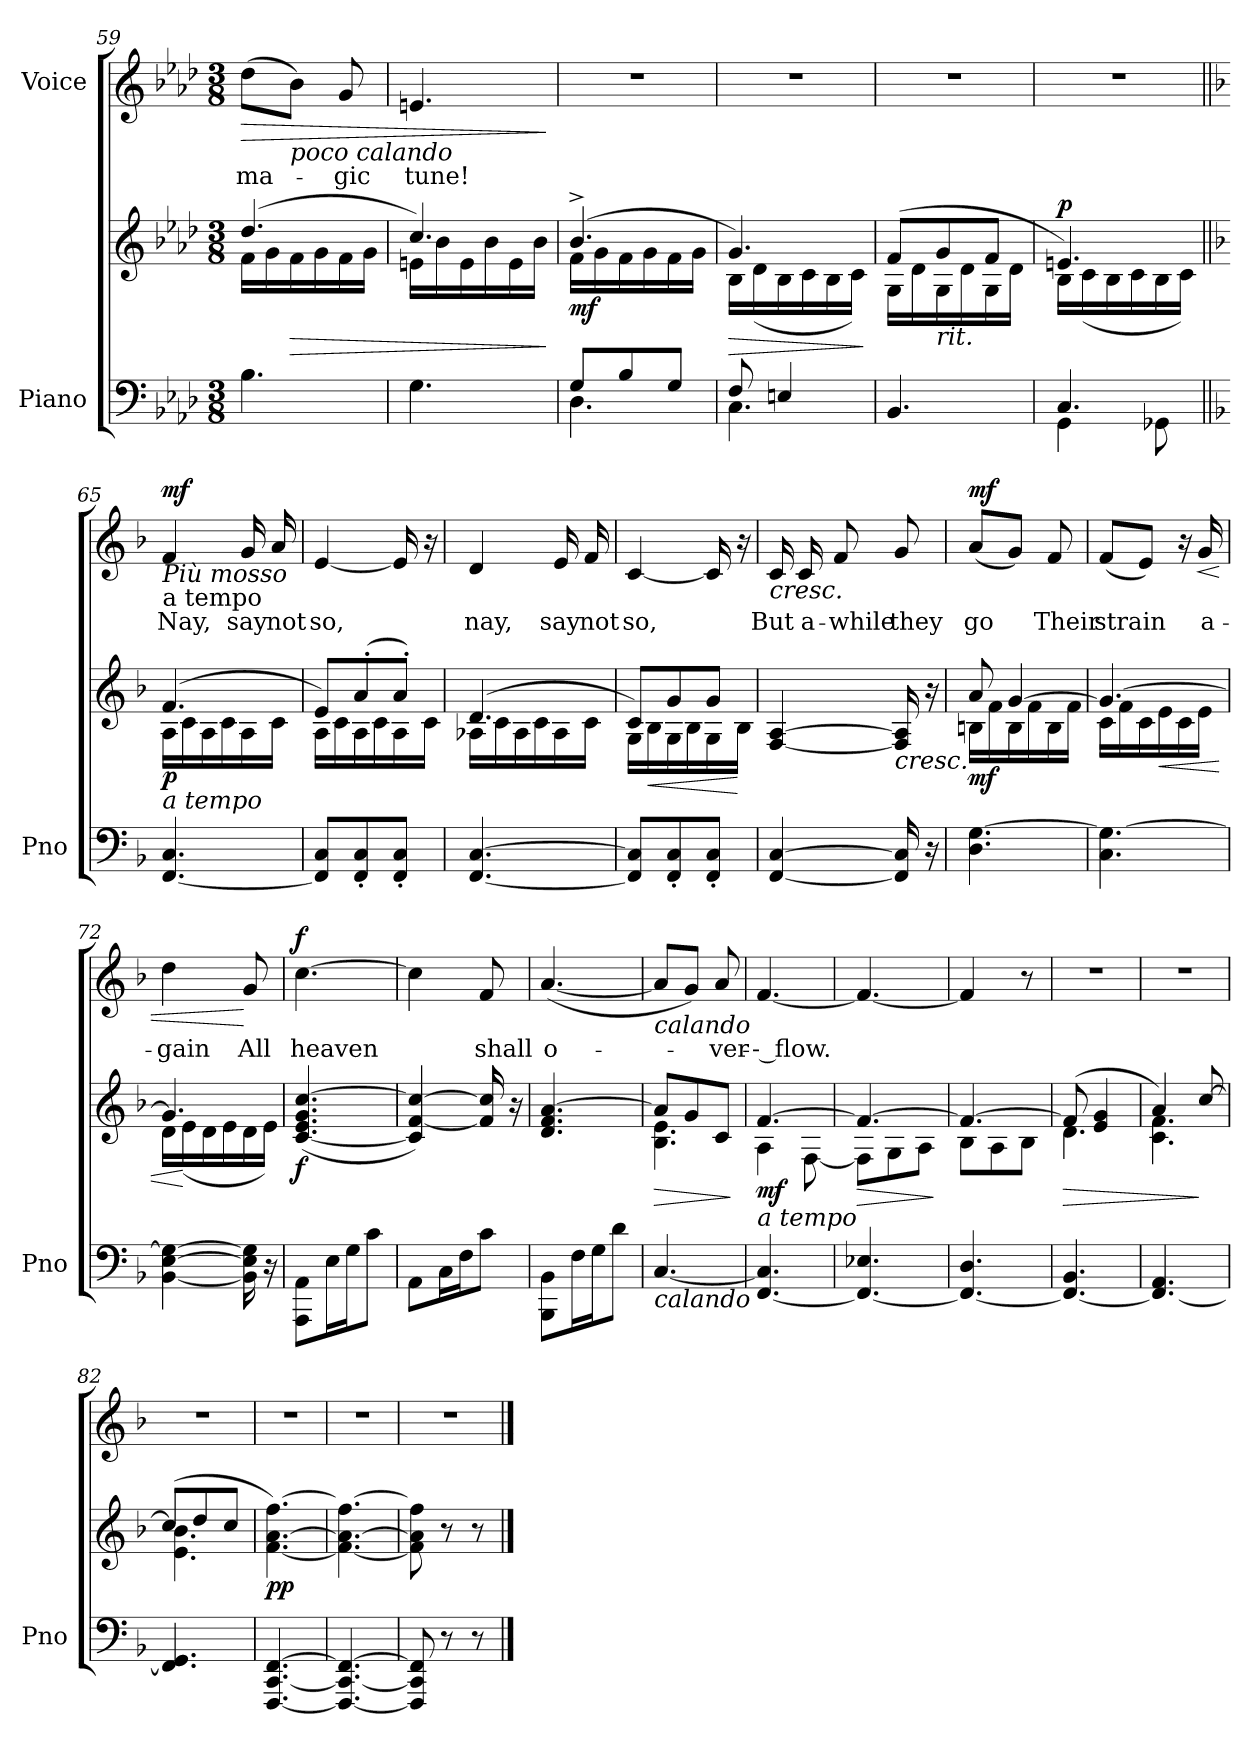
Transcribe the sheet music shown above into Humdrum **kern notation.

**kern	**kern	**dynam	**kern	**text	**dynam
*part2	*part2	*part2	*part1	*part1	*part1
*staff3	*staff2	*staff2/3	*staff1	*staff1	*staff1
*I"Piano	*	*	*I"Voice	*	*
*I'Pno	*	*	*	*	*
*clefF4	*clefG2	*	*clefG2	*	*
*k[b-e-a-d-]	*k[b-e-a-d-]	*	*k[b-e-a-d-]	*	*
*M3/8	*M3/8	*	*M3/8	*	*
=59	=59	=59	=59	=59	=59
*	*^	*	*	*	*
!	!	!	!	!	!LO:LY:b	!LO:HP:b
4.B-\	(4.dd-/	16f\LL	.	(8dd-\L	ma-	>
.	.	16g\	.	.	.	.
!	!	!	!	!LO:TX:b:i:t=poco calando	!	!
!	!	!	!LO:HP:b	!	!	!
.	.	16f\	>	8b-\J)	.	.
.	.	16g\	.	.	.	.
!	!	!	!	!	!LO:LY:b	!
.	.	16f\	.	8g/	-gic	.
.	.	16g\JJ	.	.	.	.
=60	=60	=60	=60	=60	=60	=60
!	!	!	!	!	!LO:LY:b	!
4.G\	4.cc/)	16en\LL	.	4.en/	tune!	.
.	.	16b-\	.	.	.	.
.	.	16e\	.	.	.	.
.	.	16b-\	.	.	.	.
.	.	16e\	.	.	.	.
.	.	16b-\JJ	.	.	.	.
*	*v	*v	*	*	*	*
.	.	]	.	.	]
!!LO:PB:g=z
=61	=61	=61	=61	=61	=61
*^	*^	*	*	*	*
!	!	!	!	!LO:DY:b	!	!	!
8G/L	4.D-\	(4.b-^/	16f\LL	mf	4.r	.	.
.	.	.	16g\	.	.	.	.
8B-/	.	.	16f\	.	.	.	.
.	.	.	16g\	.	.	.	.
8G/J	.	.	16f\	.	.	.	.
.	.	.	16g\JJ	.	.	.	.
=62	=62	=62	=62	=62	=62	=62	=62
!	!	!	!	!LO:HP:b	!	!	!
8F/	4.C\	4.g/)	16B-\LL	>	4.r	.	.
.	.	.	(>16d-\	.	.	.	.
4En/	.	.	16B-\	.	.	.	.
.	.	.	16c\	.	.	.	.
.	.	.	16B-\	.	.	.	.
.	.	.	16c\JJ)	.	.	.	.
*v	*v	*	*	*	*	*	*
*	*v	*v	*	*	*	*
.	.	]	.	.	.
=63	=63	=63	=63	=63	=63
*	*^	*	*	*	*
4.BB-/	(8f/L	16G\LL	.	4.r	.	.
.	.	16d-\	.	.	.	.
!	!LO:TX:b:i:t=rit.	!	!	!	!	!
.	8g/	16G\	.	.	.	.
.	.	16d-\	.	.	.	.
.	8f/J	16G\	.	.	.	.
.	.	16d-\JJ	.	.	.	.
=64	=64	=64	=64	=64	=64	=64
*^	*	*	*	*	*	*
!	!	!	!	!LO:DY:a	!	!	!
4.C/	4GG\	4.en/)	16B-\LL	p	4.r	.	.
.	.	.	(>16c\	.	.	.	.
.	.	.	16B-\	.	.	.	.
.	.	.	16c\	.	.	.	.
.	8GG-X\	.	16B-\	.	.	.	.
.	.	.	16c\JJ)	.	.	.	.
*v	*v	*	*	*	*	*	*
!!LO:LB:g=z
=65||	=65||	=65||	=65||	=65||	=65||	=65||
*k[b-]	*k[b-]	*	*	*k[b-]	*	*
!	!	!	!	!LO:TX:b:i:t=Più mosso	!	!
!	!	!	!	!LO:TX:b:t=a tempo	!	!
!	!LO:TX:b:i:t=a tempo	!	!	!	!	!
!	!	!	!LO:DY:b	!	!LO:LY:b	!LO:DY:a
(>[4.FF/ 4.C/	(4.f/	16A\LL	p	4f/	Nay,	mf
.	.	16c\	.	.	.	.
.	.	16A\	.	.	.	.
.	.	16c\	.	.	.	.
!	!	!	!	!	!LO:LY:b	!
.	.	16A\	.	16g/	say	.
!	!	!	!	!	!LO:LY:b	!
.	.	16c\JJ	.	16a/	not	.
!!LO:LB:g=z
=66	=66	=66	=66	=66	=66	=66
!	!	!	!	!	!LO:LY:b	!
8FF/] 8C/L	8e/L))	16A\LL	.	[4e/	so,	.
.	.	16c\	.	.	.	.
8FF/' 8C/'	(8a'/	16A\	.	.	.	.
.	.	16c\	.	.	.	.
8FF/' 8C/'J	8a'/J)	16A\	.	16e/]	.	.
.	.	16c\JJ	.	16r	.	.
=67	=67	=67	=67	=67	=67	=67
!	!	!	!	!	!LO:LY:b	!
[4.FF/ [4.C/	(4.d/	16A-X\LL	.	4d/	nay,	.
.	.	16c\	.	.	.	.
.	.	16A-\	.	.	.	.
.	.	16c\	.	.	.	.
!	!	!	!	!	!LO:LY:b	!
.	.	16A-\	.	16e/	say	.
!	!	!	!	!	!LO:LY:b	!
.	.	16c\JJ	.	16f/	not	.
=68	=68	=68	=68	=68	=68	=68
!	!	!	!	!	!LO:LY:b	!
8FF/] 8C/]L	8c/L)	16G\LL	.	[4c/	so,	.
!	!	!	!LO:HP:b	!	!	!
.	.	16B-\	<	.	.	.
8FF/' 8C/'	8g/	16G\	.	.	.	.
.	.	16B-\	.	.	.	.
8FF/' 8C/'J	8g/J	16G\	.	16c/]	.	.
.	.	16B-\JJ	[	16r	.	.
=69	=69	=69	=69	=69	=69	=69
!	!	!	!	!	!LO:LY:b	!LO:HP:b
*	*v	*v	*	*	*	*
[4FF/ [4C/	[4F/ [4A/	.	16c/	But	<
!	!	!	!	!LO:LY:b	!
.	.	.	16c/	a-	.
!	!	!	!	!LO:LY:b	!
.	.	.	8f/	-while	.
!	!	!LO:HP:b	!	!LO:LY:b	!
16FF/] 16C/]	16F/] 16A/]	<	8g/	they	.
16r	16r	.	.	.	.
=70	=70	=70	=70	=70	=70
*	*^	*	*	*	*
!	!	!	!LO:DY:b	!	!LO:LY:b	!LO:DY:a
4.D\ [4.G\	8a/	16Bn\LL	mf	(8a/L	go	mf
.	.	16f\	.	.	.	.
.	[4g/	16B\	.	8g/J)	.	[
.	.	16f\	.	.	.	.
!	!	!	!	!	!LO:LY:b	!
.	.	16B\	.	8f/	Their	.
.	.	16f\JJ	.	.	.	.
*	*v	*v	*	*	*	*
.	.	[	.	.	.
!!LO:LB:g=z
=71	=71	=71	=71	=71	=71
*	*^	*	*	*	*
!	!	!	!	!	!LO:LY:b	!
4.C\ 4.G\_	4.g/_	16c\LL	.	(8f/L	strain	.
.	.	16f\	.	.	.	.
.	.	16c\	.	8e/J)	.	.
!	!	!	!LO:HP:b	!	!	!
.	.	16e\	<	.	.	.
.	.	16c\	.	16r	.	.
!	!	!	!	!	!LO:LY:b	!LO:HP:b
.	.	16e\JJ	.	16g/	a-	<
=72	=72	=72	=72	=72	=72	=72
!	!	!	!	!	!LO:LY:b	!
[4BB-\ [4E\ 4G\_	4.g/]	16d\LL	.	4dd\	-gain	.
.	.	(>16e\	[	.	.	.
.	.	16d\	.	.	.	.
.	.	16e\	.	.	.	.
!	!	!	!	!	!LO:LY:b	!
16BB-\] 16E\] 16G\]	.	16d\	.	8g/	All	[
16r	.	16e\JJ)	.	.	.	.
=73	=73	=73	=73	=73	=73	=73
!	!	!	!LO:DY:b	!	!LO:LY:b	!LO:DY:a
*	*v	*v	*	*	*	*
8AAA\ 8AA\L	(<[4.c/ 4.e/ 4.g/ [4.cc/	f	[4.cc\	heaven	f
16E\L	.	.	.	.	.
16G\J	.	.	.	.	.
8c\J	.	.	.	.	.
=74	=74	=74	=74	=74	=74
8AA\L	4c/] [4f/ 4cc/_)	.	4cc\]	.	.
16C\L	.	.	.	.	.
16F\J	.	.	.	.	.
!	!	!	!	!LO:LY:b	!
8c\J	16f/] 16cc/]	.	8f/	shall	.
.	16r	.	.	.	.
=75	=75	=75	=75	=75	=75
!	!	!	!	!LO:LY:b	!
8BBB-\ 8BB-\L	4.d/ 4.f/ [4.a/	.	(<[4.a/	o-	.
16F\L	.	.	.	.	.
16G\J	.	.	.	.	.
8d\J	.	.	.	.	.
=76	=76	=76	=76	=76	=76
!	!	!	!LO:TX:b:i:t=calando	!	!
!LO:TX:b:i:t=calando	!	!	!	!	!
!	!	!LO:HP:b	!	!	!
*	*^	*	*	*	*
[>4.C/	8a/L]	4.B-\ 4.e\	>	8a/L]	.	.
.	8g/	.	.	8g/J)	.	.
!	!	!	!	!	!LO:LY:b	!
.	8c/J	.	.	8a/	-ver-	.
*	*v	*v	*	*	*	*
.	.	]	.	.	.
!!LO:PB:g=z
=77	=77	=77	=77	=77	=77
*	*^	*	*	*	*
!	!LO:TX:b:i:t=a tempo	!	!	!	!	!
!	!	!	!LO:DY:b	!	!LO:LY:b	!
[4.FF/ 4.C/]	[4.f/	4A\	mf	[4.f/	-- flow.	.
.	.	[8F\	.	.	.	.
=78	=78	=78	=78	=78	=78	=78
!	!	!	!LO:HP:b	!	!	!
4.FF/_ 4.E-X/	4.f/_	8F\L]	>	4.f/_	.	.
.	.	8G\	.	.	.	.
.	.	8A\J	.	.	.	.
*	*v	*v	*	*	*	*
.	.	]	.	.	.
=79	=79	=79	=79	=79	=79
*	*^	*	*	*	*
4.FF/_ 4.D/	4.f/_	8B-\L	.	4f/]	.	.
.	.	8A\	.	.	.	.
.	.	8B-\J	.	8r	.	.
=80	=80	=80	=80	=80	=80	=80
!	!	!	!LO:HP:b	!	!	!
4.FF/_ 4.BB-/	(8f/]	4.d\	>	4.r	.	.
.	4e/ 4g/	.	.	.	.	.
=81	=81	=81	=81	=81	=81	=81
4.FF/_ 4.AA/	4a/)	4.c\ 4.f\	.	4.r	.	.
.	[8cc/	.	]	.	.	.
=82	=82	=82	=82	=82	=82	=82
4.FF/] 4.GG/	(8cc/L]	4.e\ 4.b-\	.	4.r	.	.
.	8dd/	.	.	.	.	.
.	8cc/J	.	.	.	.	.
*	*v	*v	*	*	*	*
=83	=83	=83	=83	=83	=83
!	!	!LO:DY:b	!	!	!
[4.FFF/ [4.CC/ [4.FF/	[4.f\ [4.a\ [4.ff\)	pp	4.r	.	.
=84	=84	=84	=84	=84	=84
4.FFF/_ 4.CC/_ 4.FF/_	4.f\_ 4.a\_ 4.ff\_	.	4.r	.	.
=85	=85	=85	=85	=85	=85
8FFF/] 8CC/] 8FF/]	8f\] 8a\] 8ff\]	.	4.r	.	.
8r	8r	.	.	.	.
8r	8r	.	.	.	.
==	==	==	==	==	==
*-	*-	*-	*-	*-	*-
